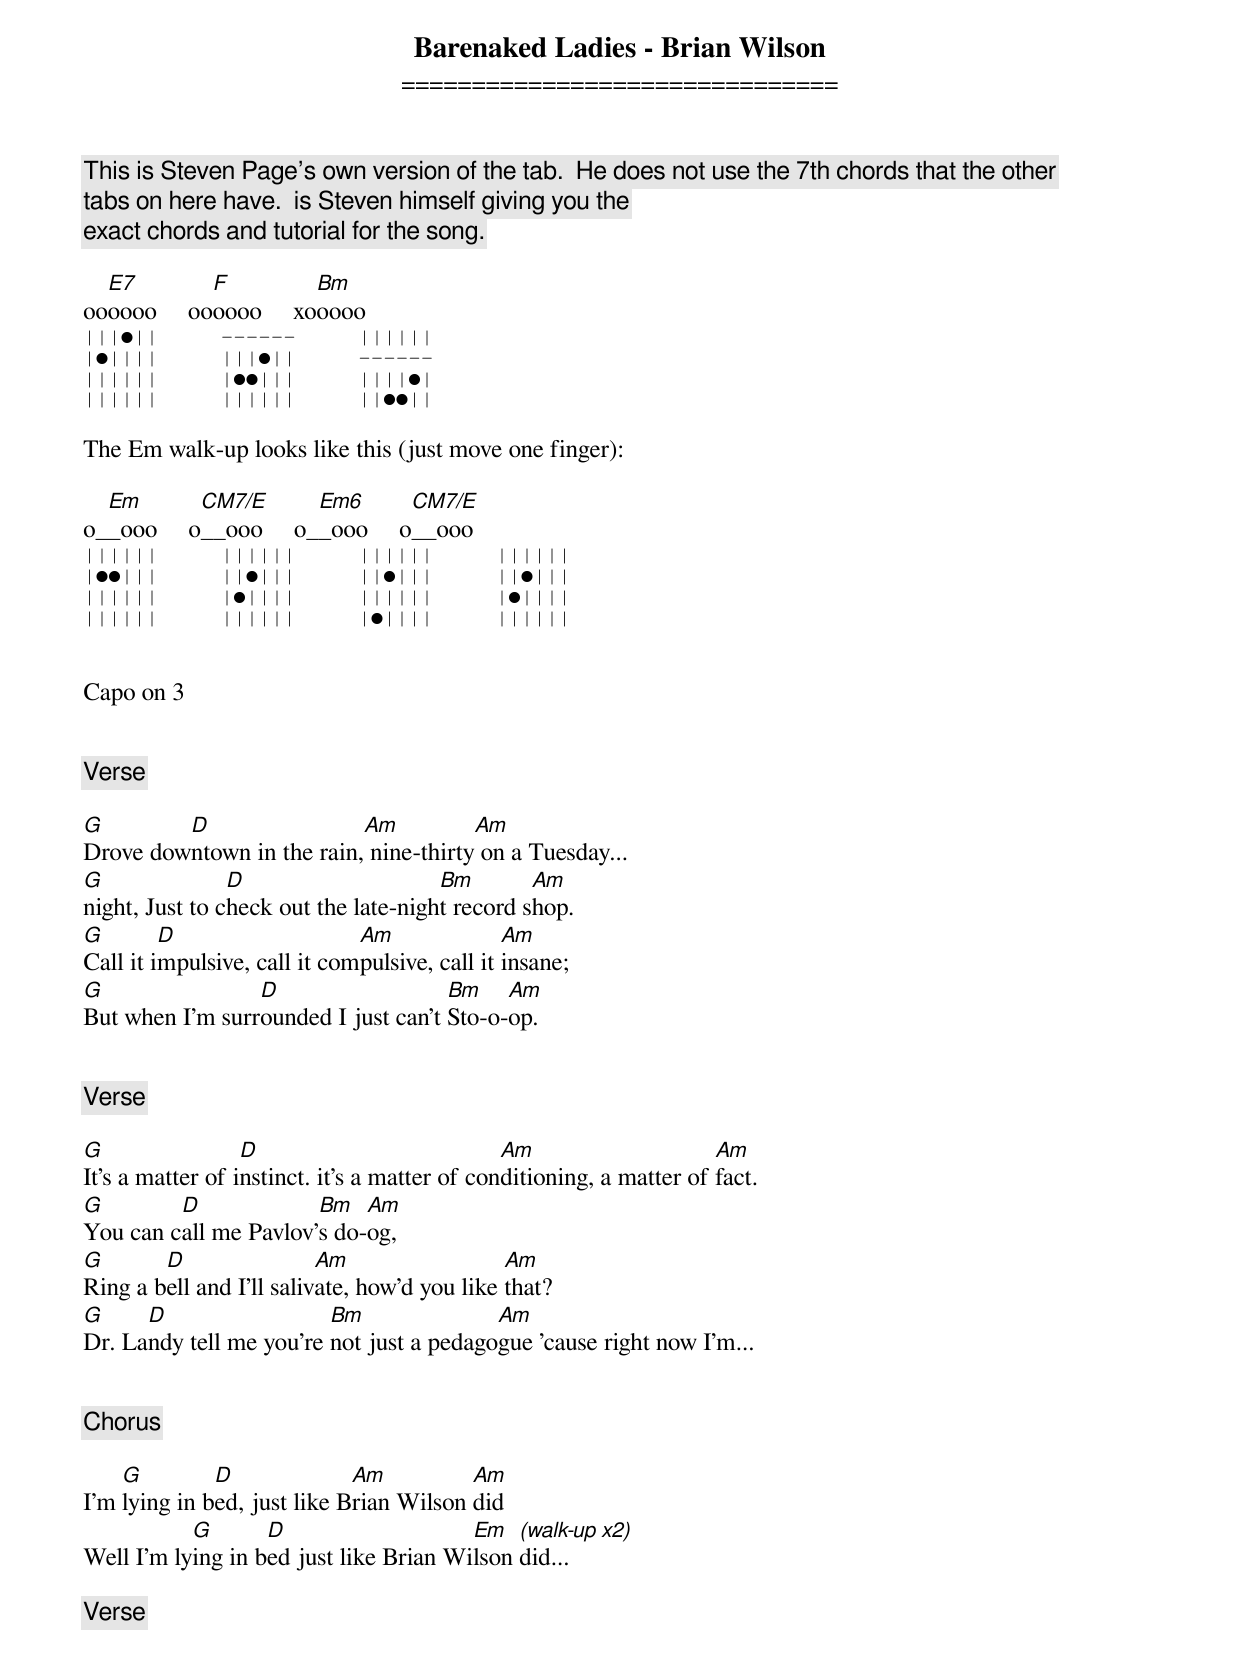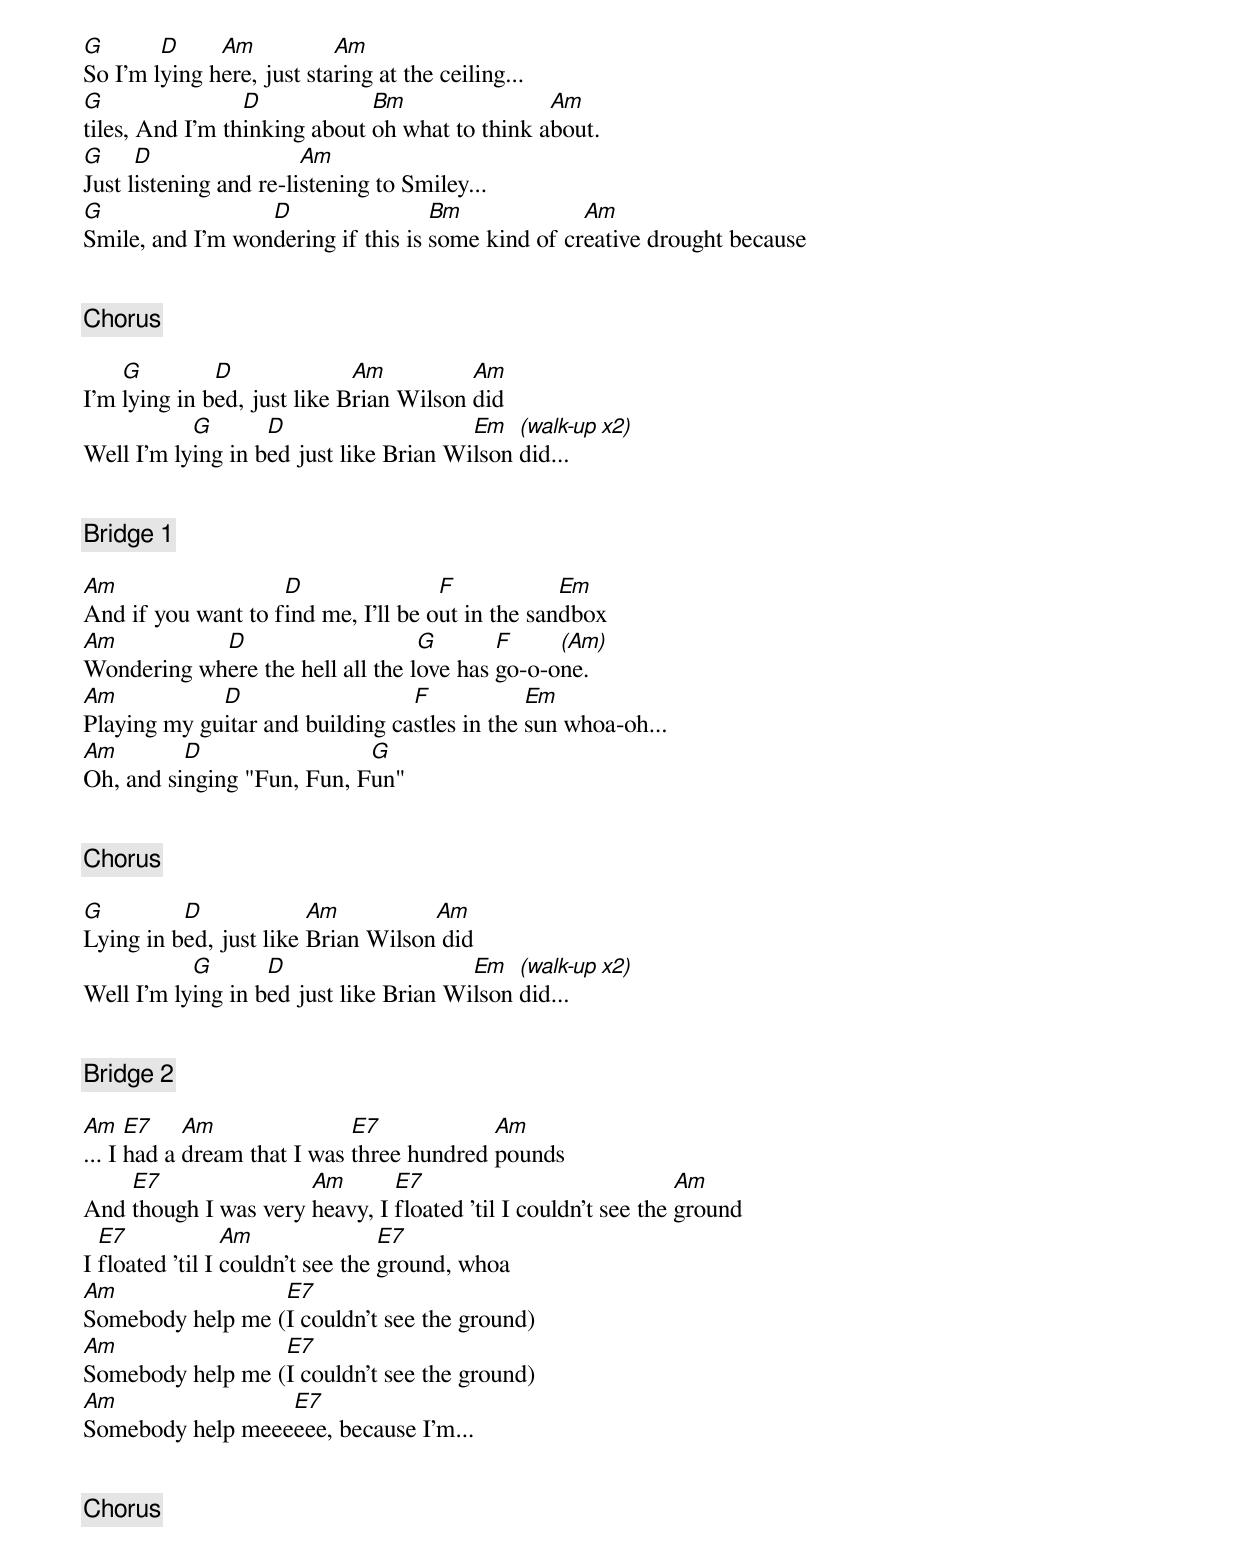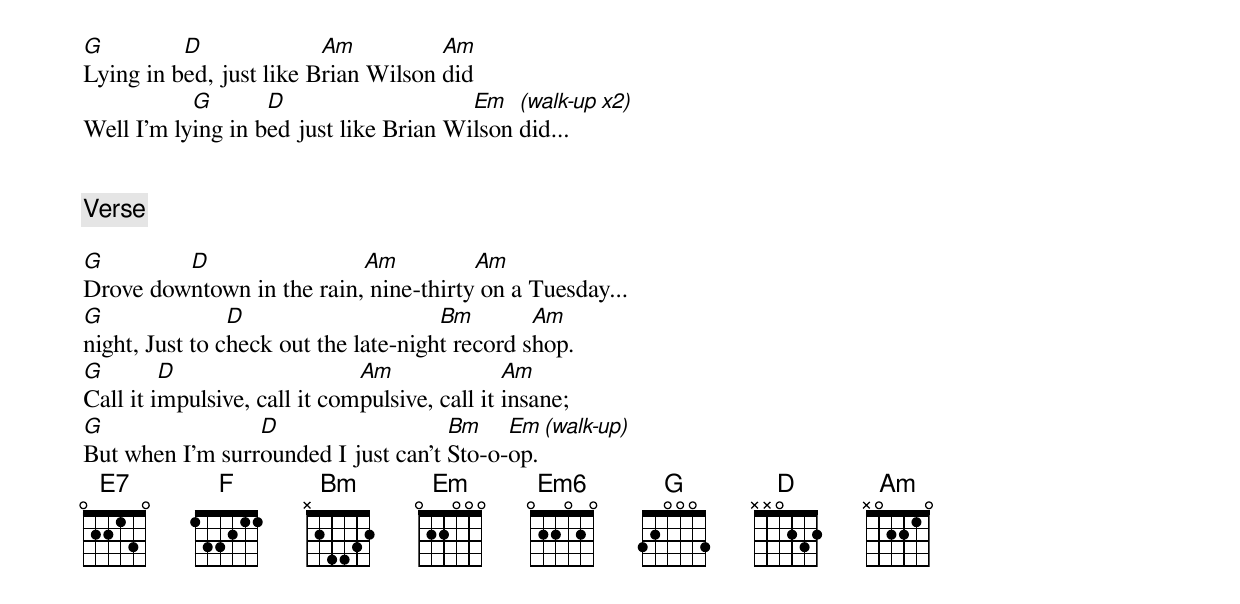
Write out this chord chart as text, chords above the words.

Barenaked Ladies - Brian Wilson
===============================


This is Steven Page's own version of the tab.  He does not use the 7th chords that the other
tabs on here have. <https://youtu.be/aDS2GkMvhmk> is Steven himself giving you the
exact chords and tutorial for the song.

  E7         F          Bm
oooooo     oooooo     xooooo
|||●||     ------     ||||||
|●||||     |||●||     ------
||||||     |●●|||     ||||●|
||||||     ||||||     ||●●||

The Em walk-up looks like this (just move one finger):

  Em        CM7/E       Em6       CM7/E
o__ooo     o__ooo     o__ooo     o__ooo
||||||     ||||||     ||||||     ||||||
|●●|||     ||●|||     ||●|||     ||●|||
||||||     |●||||     ||||||     |●||||
||||||     ||||||     |●||||     ||||||


Capo on 3


[Verse]

G        D                 Am          Am
Drove downtown in the rain, nine-thirty on a Tuesday...
G               D                     Bm        Am
night, Just to check out the late-night record shop.
G        D                    Am               Am
Call it impulsive, call it compulsive, call it insane;
G                D                   Bm    Am
But when I'm surrounded I just can't Sto-o-op.


[Verse]

G                 D                            Am                     Am
It's a matter of instinct. it's a matter of conditioning, a matter of fact.
G        D             Bm   Am
You can call me Pavlov's do-og,
G       D                 Am                  Am
Ring a bell and I'll salivate, how'd you like that?
G     D                  Bm               Am
Dr. Landy tell me you're not just a pedagogue 'cause right now I'm...


[Chorus]

    G         D              Am          Am
I'm lying in bed, just like Brian Wilson did
           G       D                    Em   (walk-up x2)
Well I'm lying in bed just like Brian Wilson did...

[Verse]

G       D     Am           Am
So I'm lying here, just staring at the ceiling...
G                D            Bm                Am
tiles, And I'm thinking about oh what to think about.
G     D                 Am
Just listening and re-listening to Smiley...
G                 D                 Bm             Am
Smile, and I'm wondering if this is some kind of creative drought because


[Chorus]

    G         D              Am          Am
I'm lying in bed, just like Brian Wilson did
           G       D                    Em   (walk-up x2)
Well I'm lying in bed just like Brian Wilson did...


[Bridge 1]

Am                  D                F            Em
And if you want to find me, I'll be out in the sandbox
Am          D                     G       F     (Am)
Wondering where the hell all the love has go-o-one.
Am           D                   F            Em
Playing my guitar and building castles in the sun whoa-oh...
Am        D                 G
Oh, and singing "Fun, Fun, Fun"


[Chorus]

G         D             Am          Am
Lying in bed, just like Brian Wilson did
           G       D                    Em   (walk-up x2)
Well I'm lying in bed just like Brian Wilson did...


[Bridge 2]

Am    E7    Am               E7            Am
... I had a dream that I was three hundred pounds
    E7                Am       E7                              Am
And though I was very heavy, I floated 'til I couldn't see the ground
  E7             Am               E7
I floated 'til I couldn't see the ground, whoa
Am                E7
Somebody help me (I couldn't see the ground)
Am                E7
Somebody help me (I couldn't see the ground)
Am                E7
Somebody help meeeeee, because I'm...


[Chorus]

G         D              Am          Am
Lying in bed, just like Brian Wilson did
           G       D                    Em   (walk-up x2)
Well I'm lying in bed just like Brian Wilson did...


[Verse]

G        D                 Am          Am
Drove downtown in the rain, nine-thirty on a Tuesday...
G               D                     Bm        Am
night, Just to check out the late-night record shop.
G        D                    Am               Am
Call it impulsive, call it compulsive, call it insane;
G                D                   Bm    Em (walk-up)
But when I'm surrounded I just can't Sto-o-op.
